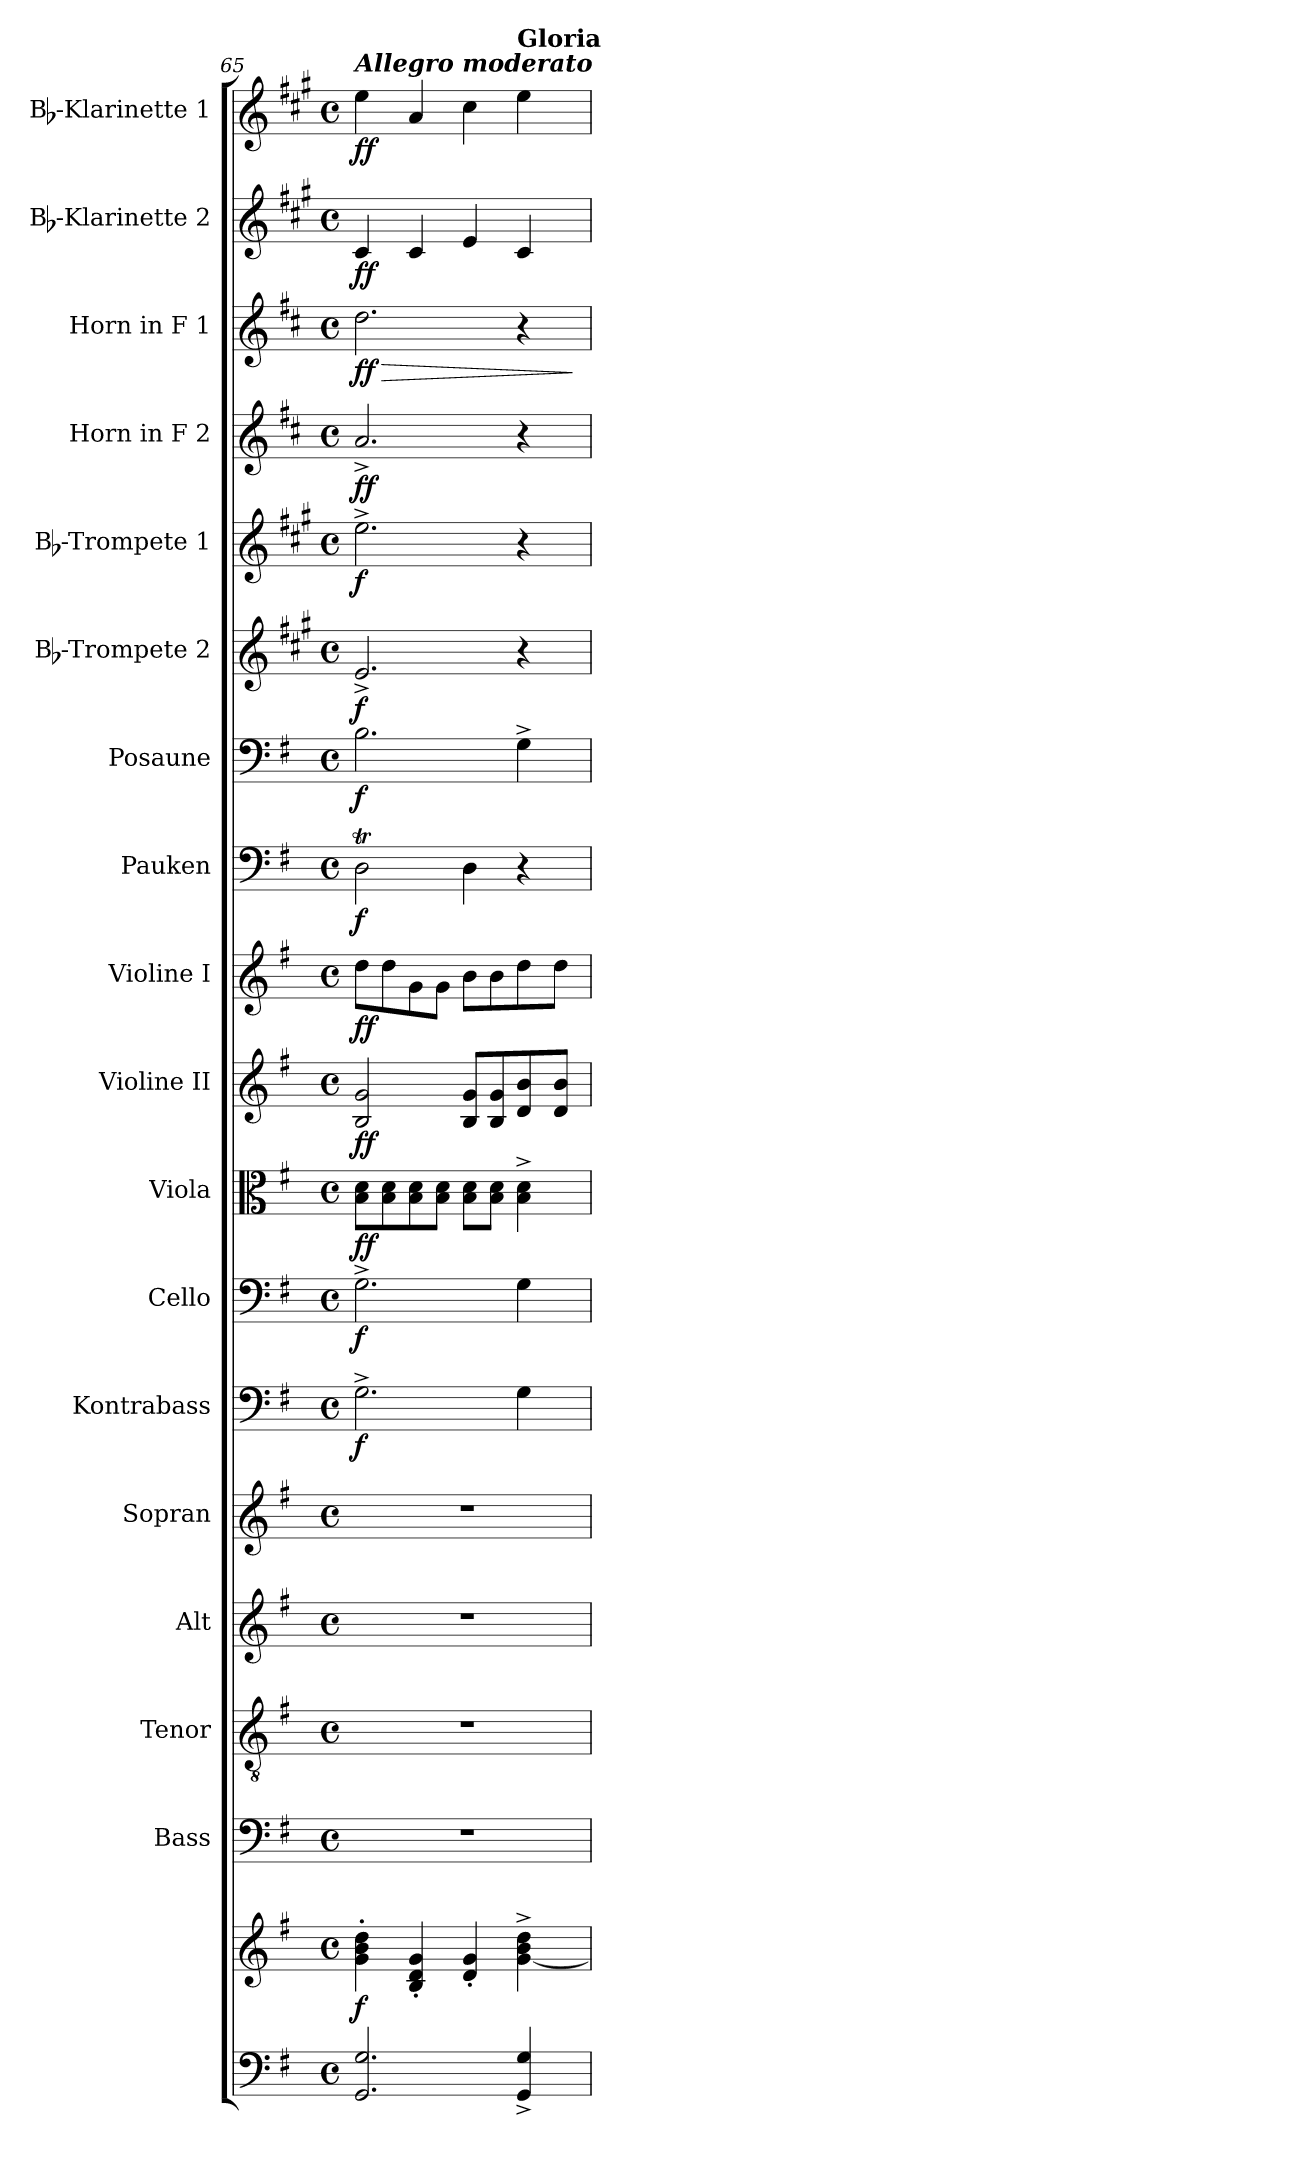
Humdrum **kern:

**kern	**kern	**dynam	**kern	**kern	**kern	**kern	**kern	**dynam	**kern	**dynam	**kern	**dynam	**kern	**dynam	**kern	**dynam	**kern	**dynam	**kern	**dynam	**kern	**dynam	**kern	**dynam	**kern	**dynam	**kern	**dynam	**kern	**dynam	**kern	**dynam
*part18	*part18	*part18	*part17	*part16	*part15	*part14	*part13	*part13	*part12	*part12	*part11	*part11	*part10	*part10	*part9	*part9	*part8	*part8	*part7	*part7	*part6	*part6	*part5	*part5	*part4	*part4	*part3	*part3	*part2	*part2	*part1	*part1
*staff19	*staff18	*staff18/19	*staff17	*staff16	*staff15	*staff14	*staff13	*staff13	*staff12	*staff12	*staff11	*staff11	*staff10	*staff10	*staff9	*staff9	*staff8	*staff8	*staff7	*staff7	*staff6	*staff6	*staff5	*staff5	*staff4	*staff4	*staff3	*staff3	*staff2	*staff2	*staff1	*staff1
*	*	*	*I"Bass	*I"Tenor	*I"Alt	*I"Sopran	*I"Kontrabass	*	*I"Cello	*	*I"Viola	*	*I"Violine II	*	*I"Violine I	*	*I"Pauken	*	*I"Posaune	*	*I"Bb-Trompete 2	*	*I"Bb-Trompete 1	*	*I"Horn in F 2	*	*I"Horn in F 1	*	*I"Bb-Klarinette 2	*	*I"Bb-Klarinette 1	*
*	*	*	*I'B.	*I'T.	*I'A.	*I'S.	*I'Kb.	*	*	*	*I'Vla.	*	*I'Vl. II	*	*I'Vl. I	*	*I'Pk.	*	*I'Pos.	*	*I'Bb Trp. 2	*	*I'Bb Trp. 1	*	*	*	*	*	*I'Bb Kl. 2	*	*I'Bb Kl. 1	*
!!LO:PB:g=z
*clefF4	*clefG2	*	*clefF4	*clefGv2	*clefG2	*clefG2	*clefF4	*	*clefF4	*	*clefC3	*	*clefG2	*	*clefG2	*	*clefF4	*	*clefF4	*	*clefG2	*	*clefG2	*	*clefG2	*	*clefG2	*	*clefG2	*	*clefG2	*
*	*	*	*	*	*	*	*ITrd7c12	*	*	*	*	*	*	*	*	*	*	*	*	*	*ITrd1c2	*	*ITrd1c2	*	*ITrd4c7	*	*ITrd4c7	*	*ITrd1c2	*	*ITrd1c2	*
*k[f#]	*k[f#]	*	*k[f#]	*k[f#]	*k[f#]	*k[f#]	*k[f#]	*	*k[f#]	*	*k[f#]	*	*k[f#]	*	*k[f#]	*	*k[f#]	*	*k[f#]	*	*k[f#]	*	*k[f#]	*	*k[f#]	*	*k[f#]	*	*k[f#]	*	*k[f#]	*
*G:	*G:	*	*G:	*G:	*G:	*G:	*G:	*	*G:	*	*G:	*	*G:	*	*G:	*	*G:	*	*G:	*	*G:	*	*G:	*	*G:	*	*G:	*	*G:	*	*G:	*
*M4/4	*M4/4	*	*M4/4	*M4/4	*M4/4	*M4/4	*M4/4	*	*M4/4	*	*M4/4	*	*M4/4	*	*M4/4	*	*M4/4	*	*M4/4	*	*M4/4	*	*M4/4	*	*M4/4	*	*M4/4	*	*M4/4	*	*M4/4	*
*met(c)	*met(c)	*	*met(c)	*met(c)	*met(c)	*met(c)	*met(c)	*	*met(c)	*	*met(c)	*	*met(c)	*	*met(c)	*	*met(c)	*	*met(c)	*	*met(c)	*	*met(c)	*	*met(c)	*	*met(c)	*	*met(c)	*	*met(c)	*
=65	=65	=65	=65	=65	=65	=65	=65	=65	=65	=65	=65	=65	=65	=65	=65	=65	=65	=65	=65	=65	=65	=65	=65	=65	=65	=65	=65	=65	=65	=65	=65	=65
!	!	!	!	!	!	!	!	!	!	!	!	!	!	!	!	!	!	!	!	!	!	!	!	!	!	!	!	!	!	!	!LO:TX:a:Bi:t=Allegro moderato	!
!	!	!LO:DY:b	!	!	!	!	!	!LO:DY:b	!	!LO:DY:b	!	!LO:DY:b	!	!LO:DY:b	!	!LO:DY:b	!	!LO:DY:b	!	!LO:DY:b	!	!LO:DY:b	!	!LO:DY:b	!	!LO:DY:b	!	!LO:HP:b	!	!	!	!
!	!	!	!	!	!	!	!	!	!	!	!	!	!	!	!	!	!	!	!	!	!	!	!	!	!	!	!	!LO:DY:n=1:b	!	!LO:DY:b	!	!LO:DY:b
2.GG/ 2.G/	4g\'> 4b\'> 4dd\'>	f	1r	1r	1r	1r	2.GG^>\	f	2.G^>\	f	8B\ 8d\L	ff	2B/ 2g/	ff	8dd\L	ff	2DT\	f	2.B\	f	2.d^>/	f	2.dd^>\	f	2.d^</	ff	2.g\	> ff	4B/	ff	4dd\	ff
.	.	.	.	.	.	.	.	.	.	.	8B\ 8d\	.	.	.	8dd\	.	.	.	.	.	.	.	.	.	.	.	.	.	.	.	.	.
.	4B/'< 4d/'< 4g/'<	.	.	.	.	.	.	.	.	.	8B\ 8d\	.	.	.	8g\	.	.	.	.	.	.	.	.	.	.	.	.	.	4B/	.	4g/	.
.	.	.	.	.	.	.	.	.	.	.	8B\ 8d\J	.	.	.	8g\J	.	.	.	.	.	.	.	.	.	.	.	.	.	.	.	.	.
.	4d/'< 4g/'<	.	.	.	.	.	.	.	.	.	8B\ 8d\L	.	8B/ 8g/L	.	8b\L	.	4D\	.	.	.	.	.	.	.	.	.	.	.	4d/	.	4b\	.
.	.	.	.	.	.	.	.	.	.	.	8B\ 8d\J	.	8B/ 8g/	.	8b\	.	.	.	.	.	.	.	.	.	.	.	.	.	.	.	.	.
!	!	!	!	!	!	!	!	!	!	!	!	!	!	!	!	!	!	!	!	!	!	!	!	!	!	!	!	!	!	!	!LO:TX:a:B:t=Gloria	!
4GG/^< 4G/^<	[<4g\^> 4b\^> 4dd\^>	.	.	.	.	.	4GG\	.	4G\	.	4B\^> 4d\^>	.	8d/ 8b/	.	8dd\	.	4r	.	4G^>\	.	4r	.	4r	.	4r	.	4r	.	4B/	.	4dd\	.
.	.	.	.	.	.	.	.	.	.	.	.	.	8d/ 8b/J	.	8dd\J	.	.	.	.	.	.	.	.	.	.	.	.	.	.	.	.	.
.	.	.	.	.	.	.	.	.	.	.	.	.	.	.	.	.	.	.	.	.	.	.	.	.	.	.	.	]	.	.	.	.
=	=	=	=	=	=	=	=	=	=	=	=	=	=	=	=	=	=	=	=	=	=	=	=	=	=	=	=	=	=	=	=	=
*-	*-	*-	*-	*-	*-	*-	*-	*-	*-	*-	*-	*-	*-	*-	*-	*-	*-	*-	*-	*-	*-	*-	*-	*-	*-	*-	*-	*-	*-	*-	*-	*-
